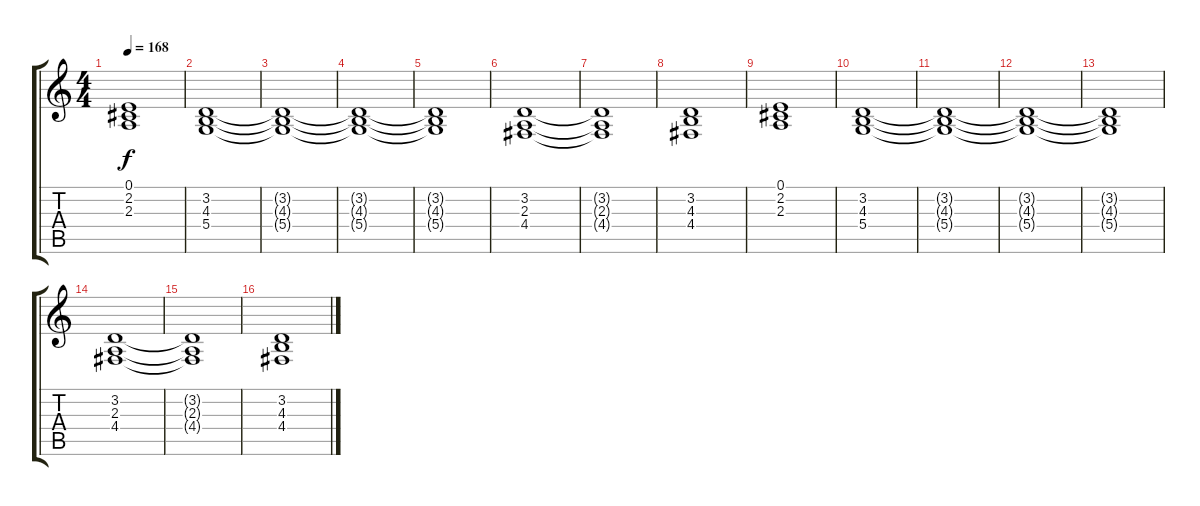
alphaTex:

\track "" {instrument choiraahs}
\staff {score tabs}
\tuning (E4 B3 G3 D3 A2 E2) {hide}
\ts (4 4)
\tempo 168
\clef g2
\ks c
(0.1{t} 2.2{t} 2.3{t}).1{dy f} |
(3.2 4.3 5.4).1 |
(3.2{t} 4.3{t} 5.4{t}).1 |
(3.2{t} 4.3{t} 5.4{t}).1 |
(3.2{t} 4.3{t} 5.4{t}).1 |
(3.2 2.3 4.4).1 |
(3.2{t} 2.3{t} 4.4{t}).1 |
(3.2 4.3 4.4).1 |
(0.1 2.2 2.3).1 |
(3.2 4.3 5.4).1 |
(3.2{t} 4.3{t} 5.4{t}).1 |
(3.2{t} 4.3{t} 5.4{t}).1 |
(3.2{t} 4.3{t} 5.4{t}).1 |
(3.2 2.3 4.4).1 |
(3.2{t} 2.3{t} 4.4{t}).1 |
(3.2 4.3 4.4).1
